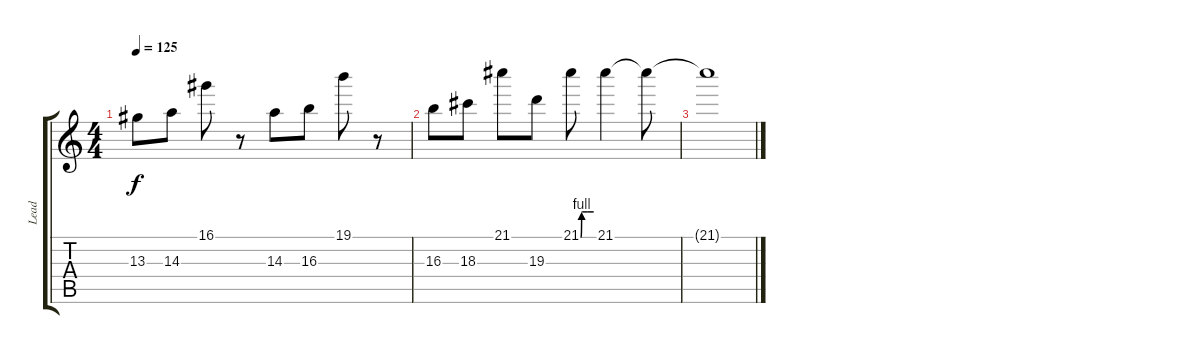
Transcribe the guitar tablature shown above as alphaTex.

\track ("Lead" "Lead") {instrument overdrivenguitar}
\staff {score tabs}
\tuning (E4 B3 G3 D3 A2 E2) {hide}
\ts (4 4)
\tempo 125
\clef g2
\ks c
13.3.8{dy f} 14.3.8 16.1.8 r.8 14.3.8 16.3.8 19.1.8 r.8 |
16.3.8 18.3.8 21.1.8 19.3.8 21.1{be (custom 0 0 4 4 10 4 30 4 60 4)}.8 21.1.4 21.1{t}.8 |
21.1{t}.1
